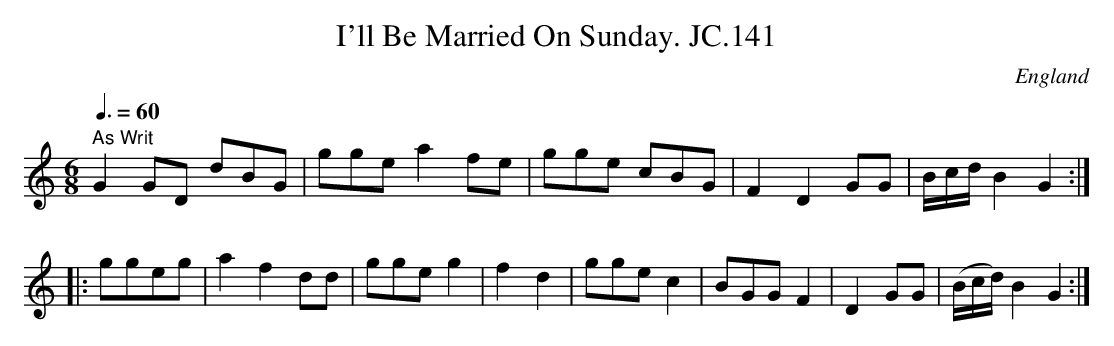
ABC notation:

X:1
T:I'll Be Married On Sunday. JC.141
L:1/8
M:6/8
O:England
Q:3/8=60
K:C
" As Writ"G2GD dBG|\
gge a2fe|gge cBG|F2D2GG|B/c/d/B2G2:|!
|:ggeg|a2f2dd|ggeg2|f2d2|\
ggec2|BGGF2|D2GG|(B/c/d/)B2G2:|
